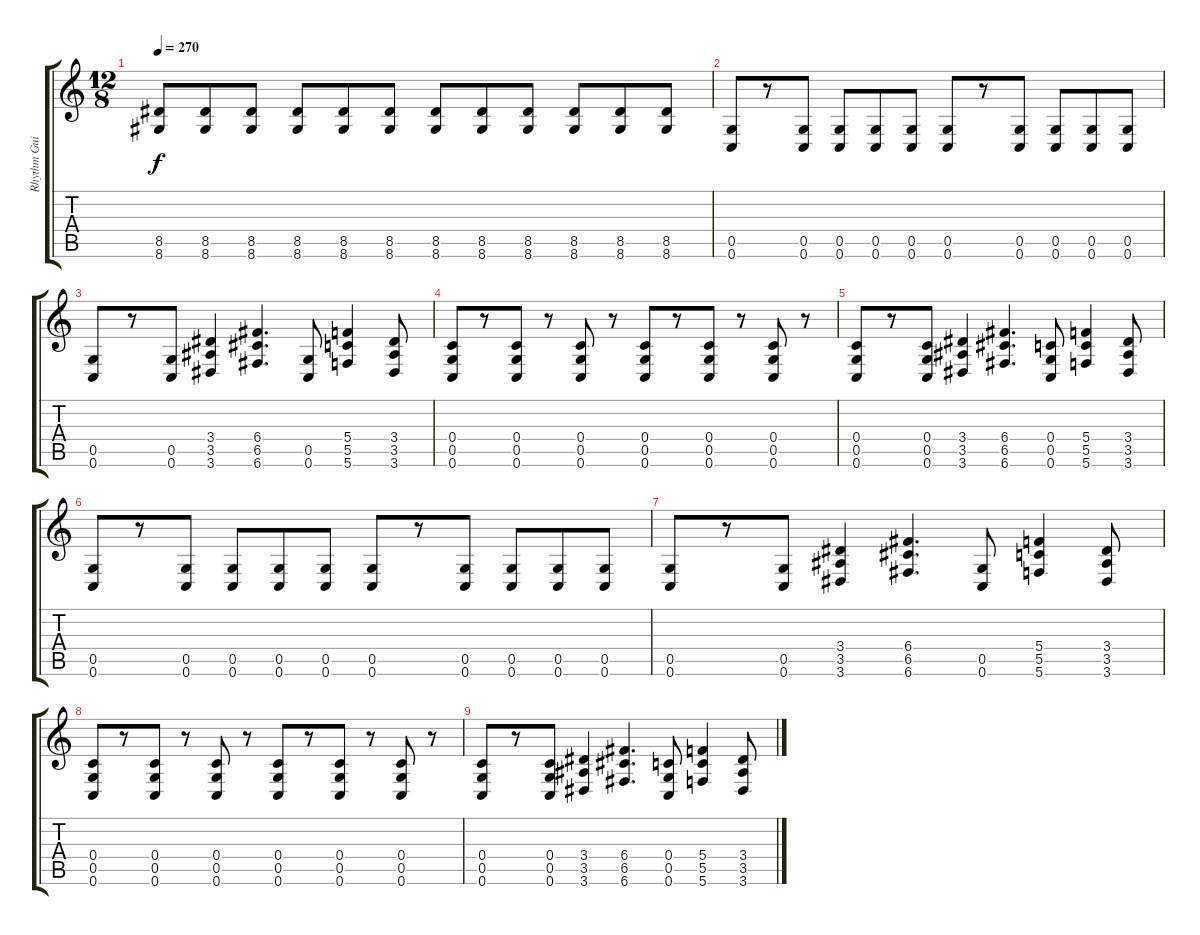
\track ("Rhythm Guitar 1" "Rhythm Gui") {instrument distortionguitar}
\staff {score tabs}
\tuning (D4 A3 F3 C3 G2 C2) {hide}
\ts (12 8)
\tempo 270
\clef g2
\ks c
(8.5 8.6).8{dy f} (8.5 8.6).8 (8.5 8.6).8 (8.5 8.6).8 (8.5 8.6).8 (8.5 8.6).8 (8.5 8.6).8 (8.5 8.6).8 (8.5 8.6).8 (8.5 8.6).8 (8.5 8.6).8 (8.5 8.6).8 |
(0.5 0.6).8 r.8 (0.5 0.6).8 (0.5 0.6).8 (0.5 0.6).8 (0.5 0.6).8 (0.5 0.6).8 r.8 (0.5 0.6).8 (0.5 0.6).8 (0.5 0.6).8 (0.5 0.6).8 |
(0.5 0.6).8 r.8 (0.5 0.6).8 (3.4 3.5 3.6).4 (6.4 6.5 6.6).4{d} (0.5 0.6).8 (5.4 5.5 5.6).4 (3.4 3.5 3.6).8 |
(0.4 0.5 0.6).8 r.8 (0.4 0.5 0.6).8 r.8 (0.4 0.5 0.6).8 r.8 (0.4 0.5 0.6).8 r.8 (0.4 0.5 0.6).8 r.8 (0.4 0.5 0.6).8 r.8 |
(0.4 0.5 0.6).8 r.8 (0.4 0.5 0.6).8 (3.4 3.5 3.6).4 (6.4 6.5 6.6).4{d} (0.4 0.5 0.6).8 (5.4 5.5 5.6).4 (3.4 3.5 3.6).8 |
(0.5 0.6).8 r.8 (0.5 0.6).8 (0.5 0.6).8 (0.5 0.6).8 (0.5 0.6).8 (0.5 0.6).8 r.8 (0.5 0.6).8 (0.5 0.6).8 (0.5 0.6).8 (0.5 0.6).8 |
(0.5 0.6).8 r.8 (0.5 0.6).8 (3.4 3.5 3.6).4 (6.4 6.5 6.6).4{d} (0.5 0.6).8 (5.4 5.5 5.6).4 (3.4 3.5 3.6).8 |
(0.4 0.5 0.6).8 r.8 (0.4 0.5 0.6).8 r.8 (0.4 0.5 0.6).8 r.8 (0.4 0.5 0.6).8 r.8 (0.4 0.5 0.6).8 r.8 (0.4 0.5 0.6).8 r.8 |
(0.4 0.5 0.6).8 r.8 (0.4 0.5 0.6).8 (3.4 3.5 3.6).4 (6.4 6.5 6.6).4{d} (0.4 0.5 0.6).8 (5.4 5.5 5.6).4 (3.4 3.5 3.6).8
